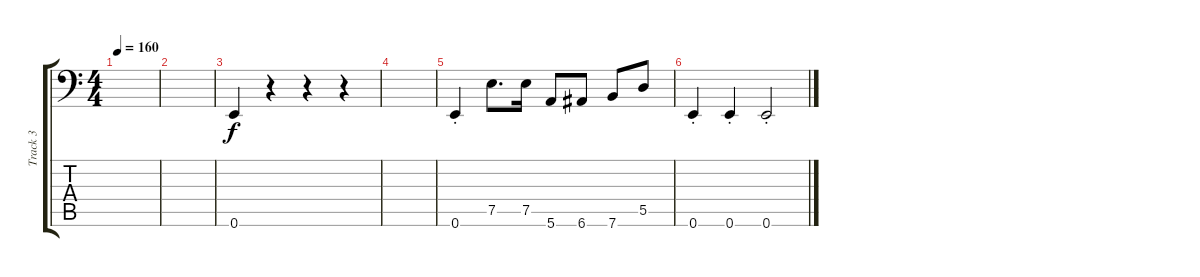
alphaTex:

\track ("Track 3" "Track 3") {instrument electricbassfinger}
\staff {score tabs}
\tuning (E3 B2 G2 D2 A1 E1) {hide}
\ts (4 4)
\tempo 160
\clef f4
\ks c
|
|
0.6.4 r.4 r.4 r.4 |
|
0.6{st}.4 7.5.8{d} 7.5.16 5.6.8 6.6.8 7.6.8 5.5.8 |
0.6{st}.4 0.6{st}.4 0.6{st}.2
